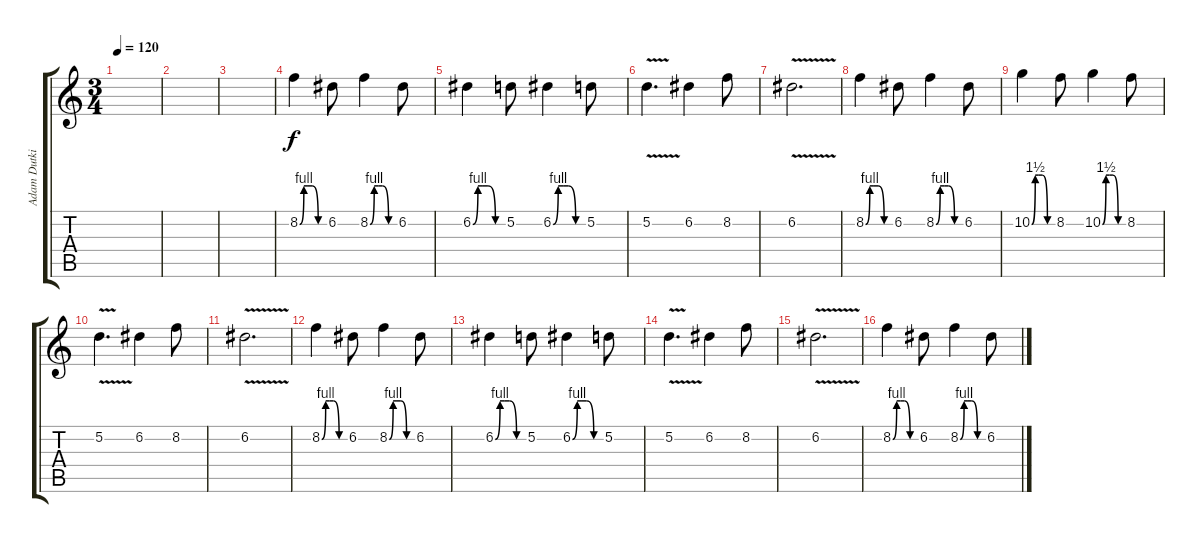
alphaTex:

\track ("Adam Dutkiewicz Lead" "Adam Dutki") {instrument distortionguitar}
\staff {score tabs}
\tuning (D4 A3 F3 C3 G2 C2) {hide}
\ts (3 4)
\tempo 120
\clef g2
\ks c
|
|
|
8.2{be (custom 0 0 10 4 20 4 30 4 45 0 60 0)}.4 6.2.8 8.2{be (custom 0 0 10 4 20 4 30 4 45 0 60 0)}.4 6.2.8 |
6.2{be (custom 0 0 10 4 20 4 30 4 45 0 60 0)}.4 5.2.8 6.2{be (custom 0 0 10 4 20 4 30 4 45 0 60 0)}.4 5.2.8 |
5.2{v}.4{d} 6.2.4 8.2.8 |
6.2{v}.2{d} |
8.2{be (custom 0 0 10 4 20 4 30 4 45 0 60 0)}.4 6.2.8 8.2{be (custom 0 0 10 4 20 4 30 4 45 0 60 0)}.4 6.2.8 |
10.2{be (custom 0 0 10 6 20 6 30 6 45 0 60 0)}.4 8.2.8 10.2{be (custom 0 0 10 6 20 6 30 6 45 0 60 0)}.4 8.2.8 |
5.2{v}.4{d} 6.2.4 8.2.8 |
6.2{v}.2{d} |
8.2{be (custom 0 0 10 4 20 4 30 4 45 0 60 0)}.4 6.2.8 8.2{be (custom 0 0 10 4 20 4 30 4 45 0 60 0)}.4 6.2.8 |
6.2{be (custom 0 0 10 4 20 4 30 4 45 0 60 0)}.4 5.2.8 6.2{be (custom 0 0 10 4 20 4 30 4 45 0 60 0)}.4 5.2.8 |
5.2{v}.4{d} 6.2.4 8.2.8 |
6.2{v}.2{d} |
8.2{be (custom 0 0 10 4 20 4 30 4 45 0 60 0)}.4 6.2.8 8.2{be (custom 0 0 10 4 20 4 30 4 45 0 60 0)}.4 6.2.8
